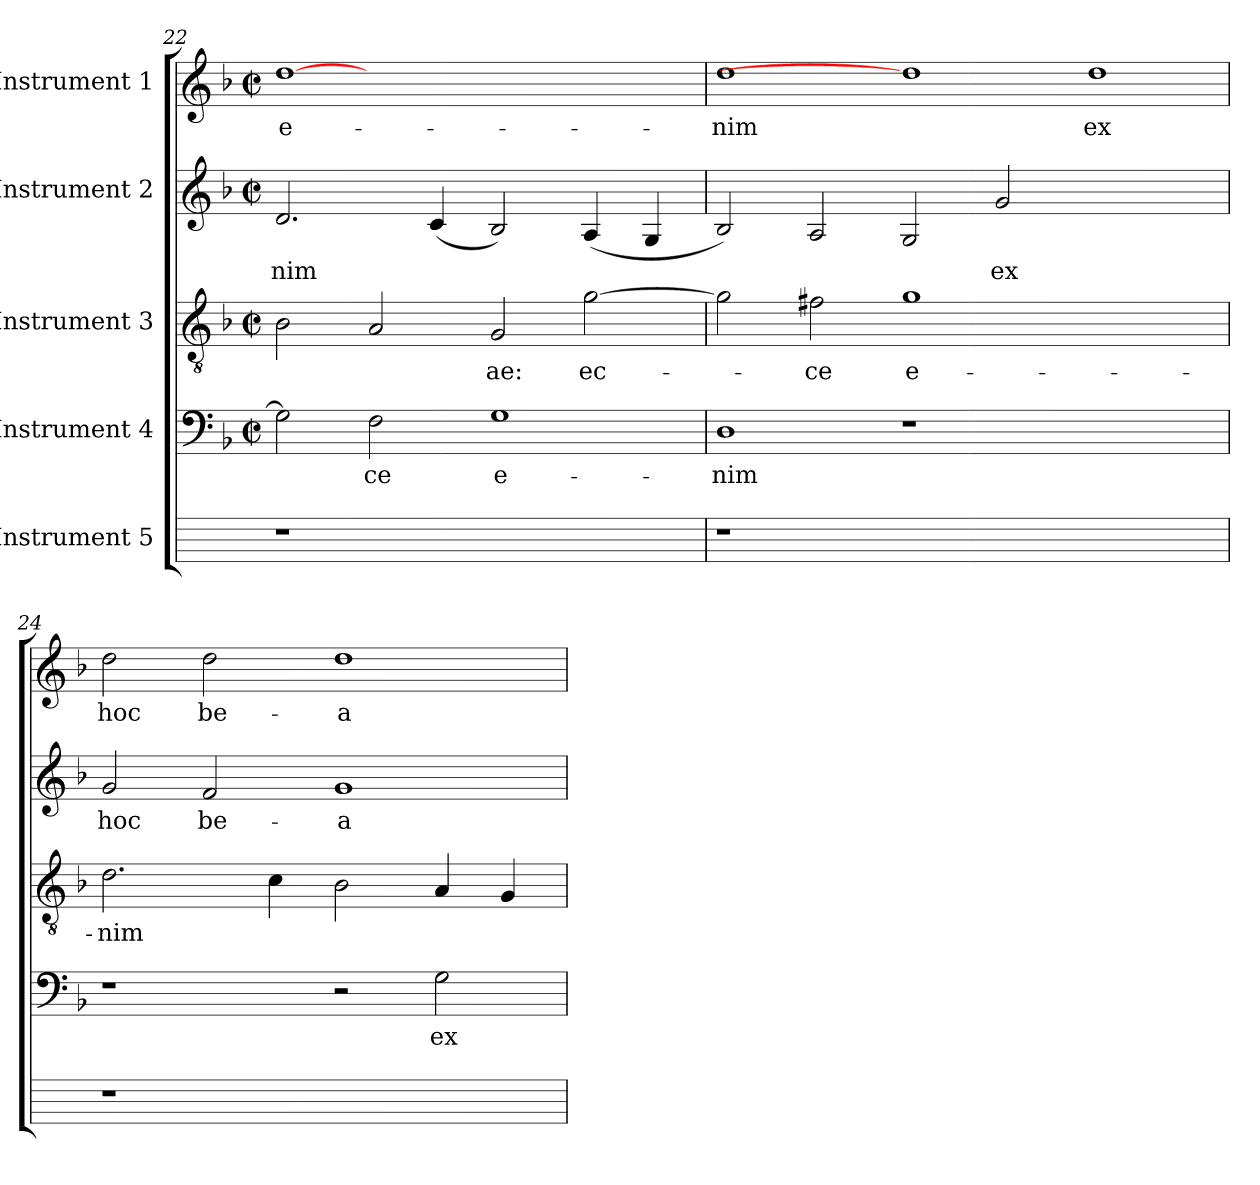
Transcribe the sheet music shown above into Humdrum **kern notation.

**kern	**kern	**text	**kern	**text	**kern	**text	**kern	**text
*part5	*part4	*part4	*part3	*part3	*part2	*part2	*part1	*part1
*staff5	*staff4	*staff4	*staff3	*staff3	*staff2	*staff2	*staff1	*staff1
*I"Instrument 5	*I"Instrument 4	*	*I"Instrument 3	*	*I"Instrument 2	*	*I"Instrument 1	*
*	*clefF4	*	*clefGv2	*	*clefG2	*	*clefG2	*
*ITrd-3c-5	*	*	*	*	*	*	*ITrd-3c-5	*
*	*k[b-]	*	*k[b-]	*	*k[b-]	*	*k[b-e-]	*
*	*F:	*	*F:	*	*F:	*	*B-:	*
*	*M2/2	*	*M2/2	*	*M2/2	*	*M2/2	*
*	*met(c|)	*	*met(c|)	*	*met(c|)	*	*met(c|)	*
=22	=22	=22	=22	=22	=22	=22	=22	=22
!	!	!	!	!	!	!LO:LY:b	!	!LO:LY:b:rj
1r	2G\]	.	2B-\	.	2.d/	-nim	[1gg	e-
!	!	!LO:LY:b:cj	!	!	!	!	!	!
.	2F\	-ce	2A/	.	.	.	.	.
.	.	.	.	.	(<4c/	.	.	.
!	!	!LO:LY:b:rj	!	!LO:LY:b:cj	!	!	!	!
1ryy	1G	e-	2G/	-ae:	2B-/)	.	1ryy	.
!	!	!	!	!LO:LY:b:cj	!	!	!	!
.	.	.	[>2g\	ec-	(>4A/	.	.	.
.	.	.	.	.	4G/	.	.	.
=23	=23	=23	=23	=23	=23	=23	=23	=23
!	!	!LO:LY:b:cj	!	!	!	!	!	!LO:LY:b:cj
1r	1D	-nim	2g\]	.	2B-/)	.	1gg	-nim
!	!	!	!	!LO:LY:b:cj	!	!	!	!
.	.	.	2f#\	-ce	2A/	.	.	.
!	!	!	!	!LO:LY:b:rj	!	!	!	!
0ryy	1r	.	1g	e-	2G/	.	1gg]	.
!	!	!	!	!	!	!LO:LY:b:cj	!	!
.	.	.	.	.	2g/	ex	.	.
!	!	!	!	!	!	!	!	!LO:LY:b:cj
.	1ryy	.	1ryy	.	1ryy	.	1gg	ex
=24	=24	=24	=24	=24	=24	=24	=24	=24
!	!	!	!	!LO:LY:b	!	!LO:LY:b:cj	!	!LO:LY:b:cj
1r	1r	.	2.d\	-nim	2g/	hoc	2gg\	hoc
!	!	!	!	!	!	!LO:LY:b:cj	!	!LO:LY:b:cj
.	.	.	.	.	2f/	be-	2gg\	be-
.	.	.	4c\	.	.	.	.	.
!	!	!	!	!	!	!LO:LY:b:rj	!	!LO:LY:b:rj
1ryy	2r	.	2B-\	.	1g	-a-	[>1gg	-a-
!	!	!LO:LY:b:cj	!	!	!	!	!	!
.	2G\	ex	4A/	.	.	.	.	.
.	.	.	4G/	.	.	.	.	.
=	=	=	=	=	=	=	=	=
*-	*-	*-	*-	*-	*-	*-	*-	*-
